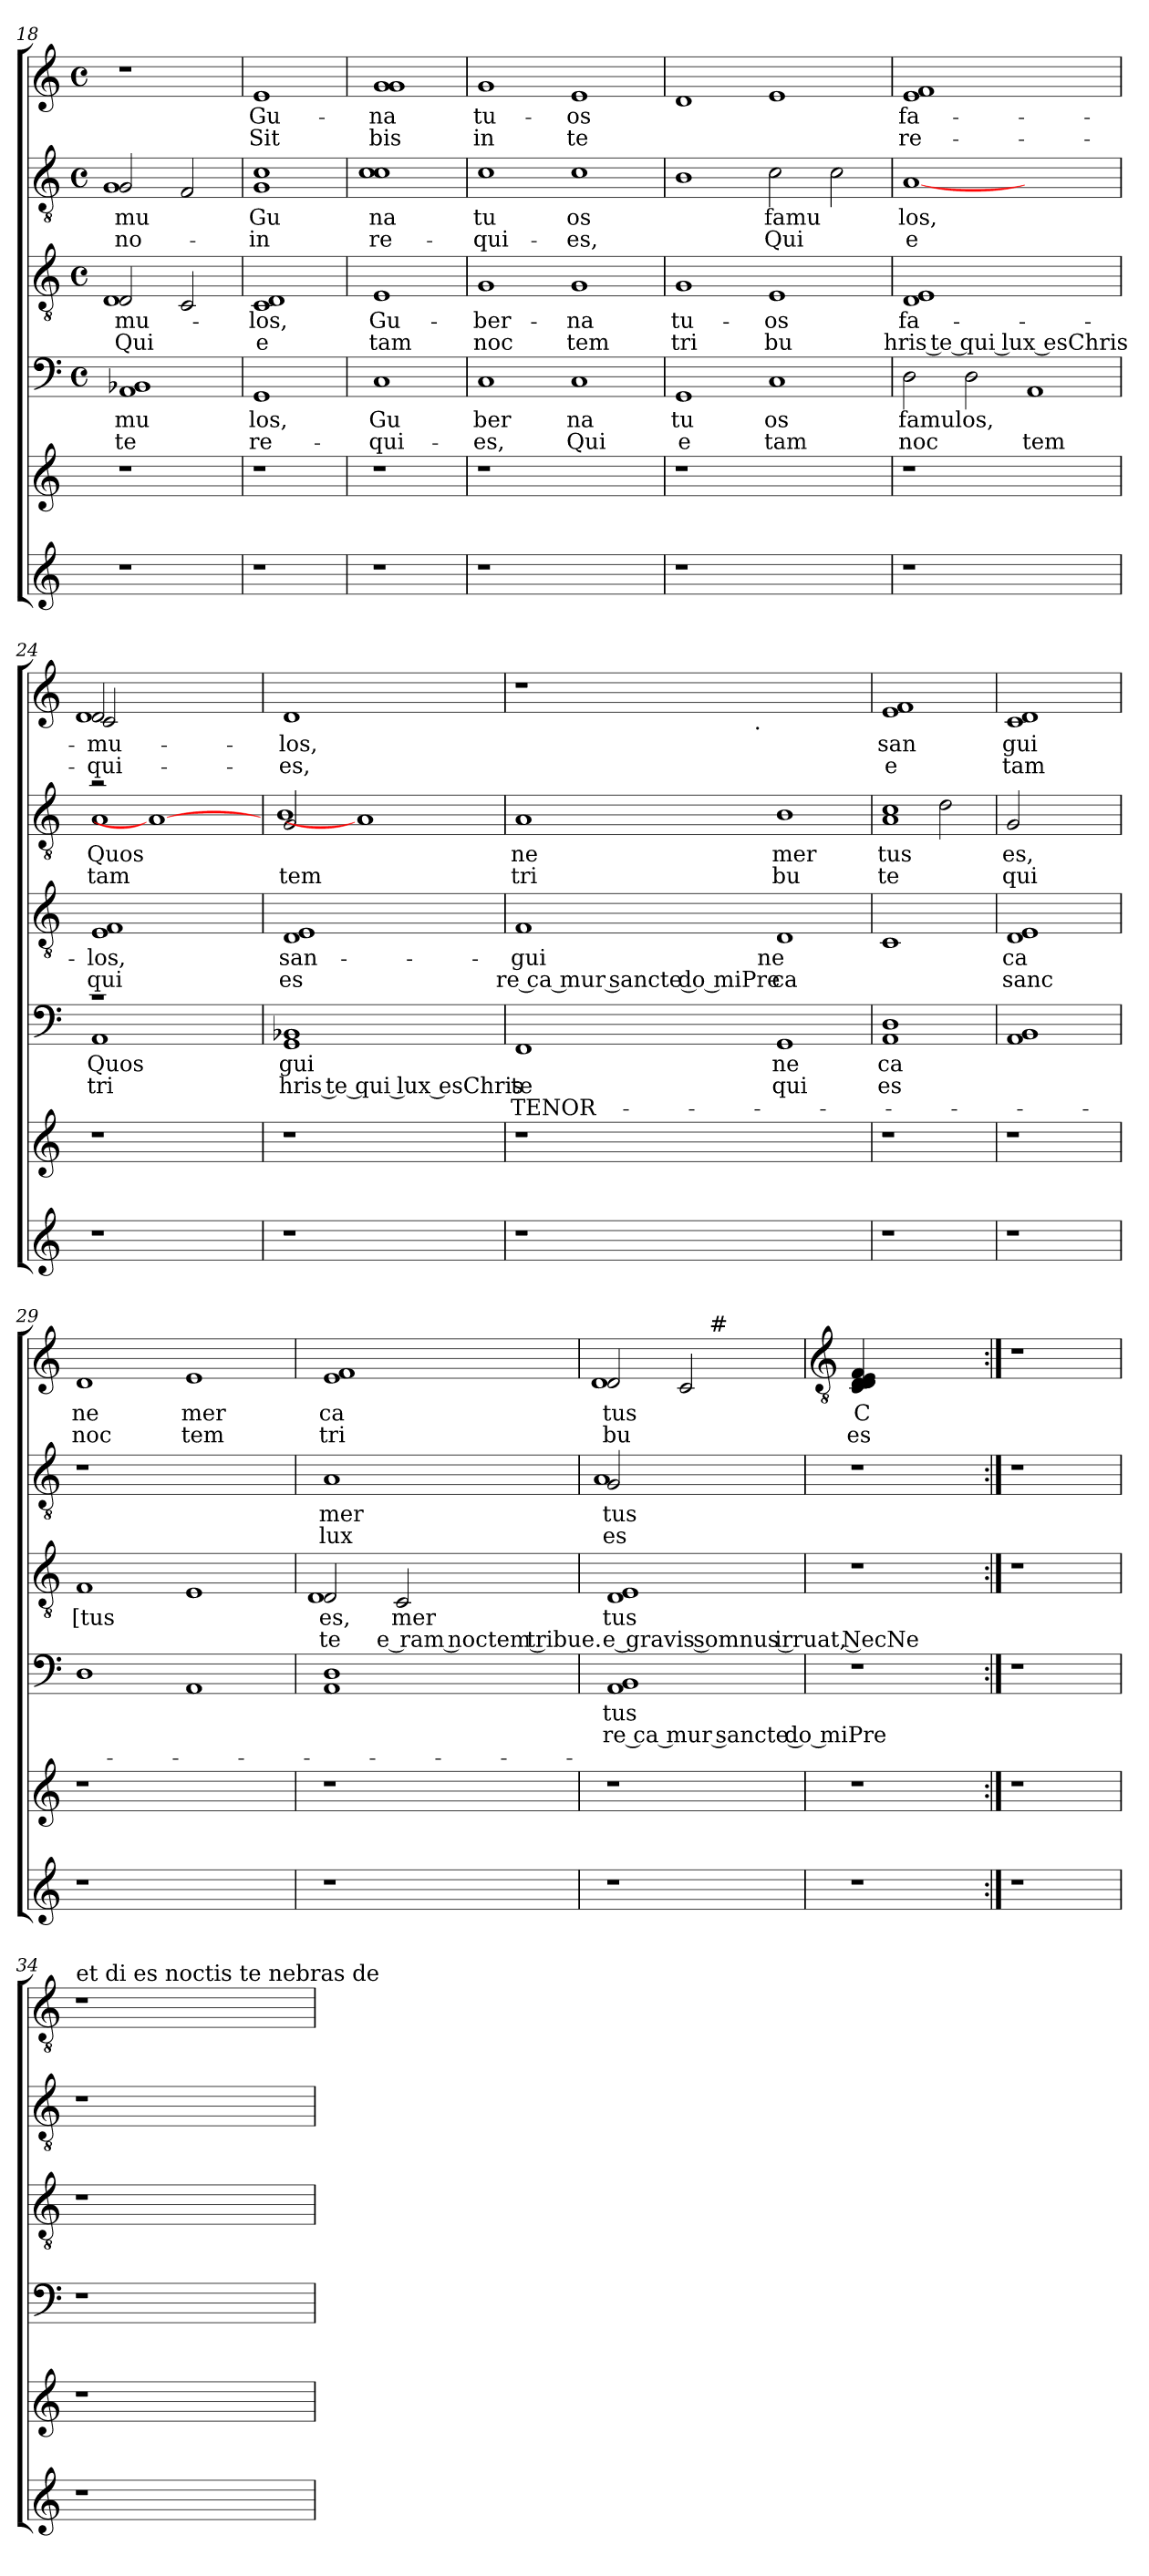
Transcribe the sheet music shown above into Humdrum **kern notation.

**kern	**kern	**kern	**text	**text	**text	**kern	**text	**text	**kern	**text	**text	**kern	**text	**text
*part6	*part5	*part4	*part4	*part4	*part4	*part3	*part3	*part3	*part2	*part2	*part2	*part1	*part1	*part1
*staff6	*staff5	*staff4	*staff4	*staff4	*staff4	*staff3	*staff3	*staff3	*staff2	*staff2	*staff2	*staff1	*staff1	*staff1
*clefG2	*clefG2	*clefF4	*	*	*	*clefGv2	*	*	*clefGv2	*	*	*clefG2	*	*
*k[]	*k[]	*k[]	*	*	*	*k[]	*	*	*k[]	*	*	*k[]	*	*
*C:	*C:	*C:	*	*	*	*C:	*	*	*C:	*	*	*C:	*	*
*	*	*M4/4	*	*	*	*M4/4	*	*	*M4/4	*	*	*M4/4	*	*
*	*	*met(c)	*	*	*	*met(c)	*	*	*met(c)	*	*	*met(c)	*	*
=18	=18	=18	=18	=18	=18	=18	=18	=18	=18	=18	=18	=18	=18	=18
!	!	!	!LO:LY:b	!LO:LY:b	!	!	!LO:LY:b	!LO:LY:b	!	!	!	!	!	!
*	*	*	*	*	*	*^	*	*	*	*	*	*	*	*
!	!	!	!	!	!	!	!	!LO:LY:b	!LO:LY:b	!	!LO:LY:b	!LO:LY:b	!	!	!
*	*	*	*	*	*	*	*	*	*	*^	*	*	*	*	*
1r	1r	1AA 1BB-X	mu	te	.	2D/	1D	-mu-	Qui	2G/	1G	mu	no-	1r	.	.
.	.	.	.	.	.	2C/	.	.	.	2F/	.	.	.	.	.	.
*	*	*	*	*	*	*v	*v	*	*	*	*	*	*	*	*	*
*	*	*	*	*	*	*	*	*	*v	*v	*	*	*	*	*
=19	=19	=19	=19	=19	=19	=19	=19	=19	=19	=19	=19	=19	=19	=19
!	!	!	!LO:LY:b	!LO:LY:b	!	!	!LO:LY:b	!LO:LY:b	!	!LO:LY:b	!LO:LY:b	!	!LO:LY:b	!LO:LY:b
1r	1r	1GG	los,	re-	.	1C 1D	-los,	e	1G 1c	Gu	in	1e	-Gu-	-Sit
=20	=20	=20	=20	=20	=20	=20	=20	=20	=20	=20	=20	=20	=20	=20
!	!	!	!LO:LY:b	!LO:LY:b	!	!	!LO:LY:b	!LO:LY:b	!	!LO:LY:b	!LO:LY:b	!	!LO:LY:b	!LO:LY:b
1r	1r	1C	Gu	-qui-	.	1E	Gu-	tam	1c 1c	na	re-	1g 1g	-na	-bis
=21	=21	=21	=21	=21	=21	=21	=21	=21	=21	=21	=21	=21	=21	=21
!	!	!	!LO:LY:b	!LO:LY:b	!	!	!LO:LY:b	!LO:LY:b	!	!LO:LY:b	!LO:LY:b	!	!LO:LY:b	!LO:LY:b
1r	1r	1C	ber	-es,	.	1G	-ber-	noc	1c	tu	-qui-	1g	tu-	in
!	!	!	!LO:LY:b	!LO:LY:b	!	!	!LO:LY:b	!LO:LY:b	!	!LO:LY:b	!LO:LY:b	!	!LO:LY:b	!LO:LY:b
1ryy	1ryy	1C	na	Qui	.	1G	-na	tem	1c	os	-es,	1e	-os	te
=22	=22	=22	=22	=22	=22	=22	=22	=22	=22	=22	=22	=22	=22	=22
!	!	!	!LO:LY:b	!LO:LY:b	!	!	!LO:LY:b	!LO:LY:b	!	!	!	!	!	!
1r	1r	1GG	tu	e	.	1G	tu-	tri	1B	.	.	1d	.	.
!	!	!	!LO:LY:b	!LO:LY:b	!	!	!LO:LY:b	!LO:LY:b	!	!LO:LY:b	!LO:LY:b	!	!	!
1ryy	1ryy	1C	os	tam	.	1E	-os	bu	2c\	famu	Qui	1e	.	.
.	.	.	.	.	.	.	.	.	2c\	.	.	.	.	.
=23	=23	=23	=23	=23	=23	=23	=23	=23	=23	=23	=23	=23	=23	=23
!	!	!	!LO:LY:b	!LO:LY:b	!	!	!LO:LY:b	!LO:LY:b	!	!LO:LY:b	!LO:LY:b	!	!LO:LY:b	!LO:LY:b
1r	1r	2D\	famulos,	noc	.	1D 1E	fa-	hris te qui lux esChris	[1A	los,	e	1e 1f	fa-	re-
.	.	2D\	.	.	.	.	.	.	.	.	.	.	.	.
!	!	!	!	!LO:LY:b	!	!	!	!	!	!	!	!	!	!
1ryy	1ryy	1AA	.	tem	.	1ryy	.	.	1ryy	.	.	1ryy	.	.
=24	=24	=24	=24	=24	=24	=24	=24	=24	=24	=24	=24	=24	=24	=24
*	*	*^	*	*	*	*	*	*	*	*	*	*	*	*
!	!	!	!	!LO:LY:b	!LO:LY:b	!	!	!LO:LY:b	!LO:LY:b	!	!LO:LY:b	!LO:LY:b	!	!LO:LY:b	!LO:LY:b
*	*	*	*	*	*	*	*	*	*	*^	*	*	*^	*	*
*	*	*	*	*	*	*	*	*	*	*	*	*	*	*	*^	*	*
1r	1r	1rc	1AA	Quos	tri	.	1E 1F	-los,	qui	2ra	1A	Quos	tam	2d/	1d	2c/	-mu-	-qui-
.	.	.	.	.	.	.	.	.	.	1A_	.	.	.	2ryy	.	2ryy	.	.
2ryy	2ryy	2ryy	2ryy	.	.	.	2ryy	.	.	.	2ryy	.	.	2ryy	2ryy	2ryy	.	.
=25	=25	=25	=25	=25	=25	=25	=25	=25	=25	=25	=25	=25	=25	=25	=25	=25	=25	=25
!	!	!	!	!LO:LY:b	!LO:LY:b	!	!	!LO:LY:b	!LO:LY:b	!	!	!LO:LY:b	!LO:LY:b	!	!	!	!	!
!	!	!	!	!	!	!	!	!	!	!	!	!	!LO:LY:b	!	!	!	!LO:LY:b	!LO:LY:b
*	*	*v	*v	*	*	*	*	*	*	*	*	*	*	*v	*v	*v	*	*
1r	1r	1GG 1BB-X	gui	hris te qui lux esChris	.	1D 1E	san-	es	2G/	1B	.	tem	1d	-los,	-es,
.	.	.	.	.	.	.	.	.	1A]	.	.	.	.	.	.
2ryy	2ryy	2ryy	.	.	.	2ryy	.	.	.	2ryy	.	.	2ryy	.	.
!!LO:LB:g=z
=26	=26	=26	=26	=26	=26	=26	=26	=26	=26	=26	=26	=26	=26	=26	=26
!	!	!	!	!LO:LY:b:rj	!LO:LY:b:rj	!	!LO:LY:b	!LO:LY:b	!	!	!LO:LY:b	!LO:LY:b	!	!	!
*	*	*	*	*	*	*	*	*	*v	*v	*	*	*^	*	*
1r	1r	1FF	.	te	TENOR-	1F	-gui	re ca mur sancte do miPre	1A	ne	tri	1r	2ryy	.	.
.	.	.	.	.	.	.	.	.	.	.	.	.	4...ryy	.	.
!	!	!	!	!	!	!	!	!	!	!	!	!	!LO:TX:b:t=.	!	!
.	.	.	.	.	.	.	.	.	.	.	.	.	1ryy	.	.
!	!	!	!LO:LY:b	!LO:LY:b	!	!	!LO:LY:b	!LO:LY:b	!	!LO:LY:b	!LO:LY:b	!	!	!	!
1ryy	1ryy	1GG	ne	qui	.	1D	ne	ca	1B	mer	bu	1ryy	.	.	.
.	.	.	.	.	.	.	.	.	.	.	.	.	32ryy	.	.
=27	=27	=27	=27	=27	=27	=27	=27	=27	=27	=27	=27	=27	=27	=27	=27
!	!	!	!LO:LY:b	!LO:LY:b	!	!	!	!	!	!LO:LY:b	!LO:LY:b	!	!	!LO:LY:b	!LO:LY:b
*	*	*	*	*	*	*	*	*	*^	*	*	*v	*v	*	*
1r	1r	1AA 1D	ca	es	.	1C	.	.	1A 1c	2ryy	tus	te	1e 1f	san	e
.	.	.	.	.	.	.	.	.	.	2d\	.	.	.	.	.
=28	=28	=28	=28	=28	=28	=28	=28	=28	=28	=28	=28	=28	=28	=28	=28
!	!	!	!	!	!	!	!LO:LY:b	!LO:LY:b	!	!	!LO:LY:b	!LO:LY:b	!	!LO:LY:b	!LO:LY:b
*	*	*	*	*	*	*	*	*	*v	*v	*	*	*	*	*
1r	1r	1AA 1BB	.	.	.	1D 1E	ca	sanc	2G/	es,	qui	1c 1d	gui	tam
.	.	.	.	.	.	.	.	.	2ryy	.	.	.	.	.
=29	=29	=29	=29	=29	=29	=29	=29	=29	=29	=29	=29	=29	=29	=29
!	!	!	!	!	!	!	!LO:LY:b	!	!	!	!	!	!LO:LY:b	!LO:LY:b
1r	1r	1D	.	.	.	1F	[tus	.	1r	.	.	1d	ne	noc
!	!	!	!	!	!	!	!	!	!	!	!	!	!LO:LY:b	!LO:LY:b
1ryy	1ryy	1AA	.	.	.	1E	.	.	1ryy	.	.	1e	mer	tem
=30	=30	=30	=30	=30	=30	=30	=30	=30	=30	=30	=30	=30	=30	=30
*	*	*	*	*	*	*^	*	*	*	*	*	*	*	*
!	!	!	!	!	!	!	!	!LO:LY:b	!LO:LY:b	!	!LO:LY:b	!LO:LY:b	!	!LO:LY:b	!LO:LY:b
1r	1r	1AA 1D	.	.	.	2D/	1D	es,	te	1A	mer	lux	1e 1f	ca	tri
!	!	!	!	!	!	!	!	!LO:LY:b	!LO:LY:b	!	!	!	!	!	!
.	.	.	.	.	.	2C/	.	mer	e ram noctem tribue.	.	.	.	.	.	.
*	*	*	*	*	*	*v	*v	*	*	*	*	*	*	*	*
=31	=31	=31	=31	=31	=31	=31	=31	=31	=31	=31	=31	=31	=31	=31
!	!	!	!LO:LY:b	!LO:LY:b	!	!	!LO:LY:b	!LO:LY:b	!	!LO:LY:b	!LO:LY:b	!	!LO:LY:b	!LO:LY:b
*	*	*	*	*	*	*	*	*	*^	*	*	*^	*	*
*	*	*	*	*	*	*	*	*	*	*	*	*	*	*^	*	*
1r	1r	1AA 1BB	tus	re ca mur sancte do miPre	.	1D 1E	tus	e gravis somnus irruat, NecNe	2G/	1A	tus	es	2d/	1d	2ryy	tus	bu
.	.	.	.	.	.	.	.	.	2ryy	.	.	.	16ryy	.	2c/	.	.
.	.	.	.	.	.	.	.	.	.	.	.	.	64ryy	.	.	.	.
!	!	!	!	!	!	!	!	!	!	!	!	!	!LO:TX:a:t=#	!	!	!	!
.	.	.	.	.	.	.	.	.	.	.	.	.	4ryy	.	.	.	.
.	.	.	.	.	.	.	.	.	.	.	.	.	8ryy	.	.	.	.
.	.	.	.	.	.	.	.	.	.	.	.	.	32.ryy	.	.	.	.
*	*	*	*	*	*	*	*	*	*v	*v	*	*	*	*	*	*	*
*	*	*	*	*	*	*	*	*	*	*	*	*v	*v	*v	*	*
!!LO:PB:g=z
=32	=32	=32	=32	=32	=32	=32	=32	=32	=32	=32	=32	=32	=32	=32
*	*	*	*	*	*	*	*	*	*	*	*	*clefGv2	*	*
!	!	!	!	!	!	!	!	!	!	!	!	!	!LO:LY:b:rj	!LO:LY:b:rj
1r	1r	1r	.	.	.	1r	.	.	1r	.	.	4C/ 4D/ 4D/ 4D/ 4D/ 4E/ 4F/	C	es
.	.	.	.	.	.	.	.	.	.	.	.	2.ryy	.	.
!!LO:LB:g=z
=33:|!	=33:|!	=33:|!	=33:|!	=33:|!	=33:|!	=33:|!	=33:|!	=33:|!	=33:|!	=33:|!	=33:|!	=33:|!	=33:|!	=33:|!
1r	1r	1r	.	.	.	1r	.	.	1r	.	.	1r	.	.
!!LO:LB:g=z
=34	=34	=34	=34	=34	=34	=34	=34	=34	=34	=34	=34	=34	=34	=34
!	!	!	!	!	!	!	!	!	!	!	!	!LO:TX:a:t=et di es noctis te nebras de	!	!
1r	1r	1r	.	.	.	1r	.	.	1r	.	.	1r	.	.
=	=	=	=	=	=	=	=	=	=	=	=	=	=	=
*-	*-	*-	*-	*-	*-	*-	*-	*-	*-	*-	*-	*-	*-	*-
